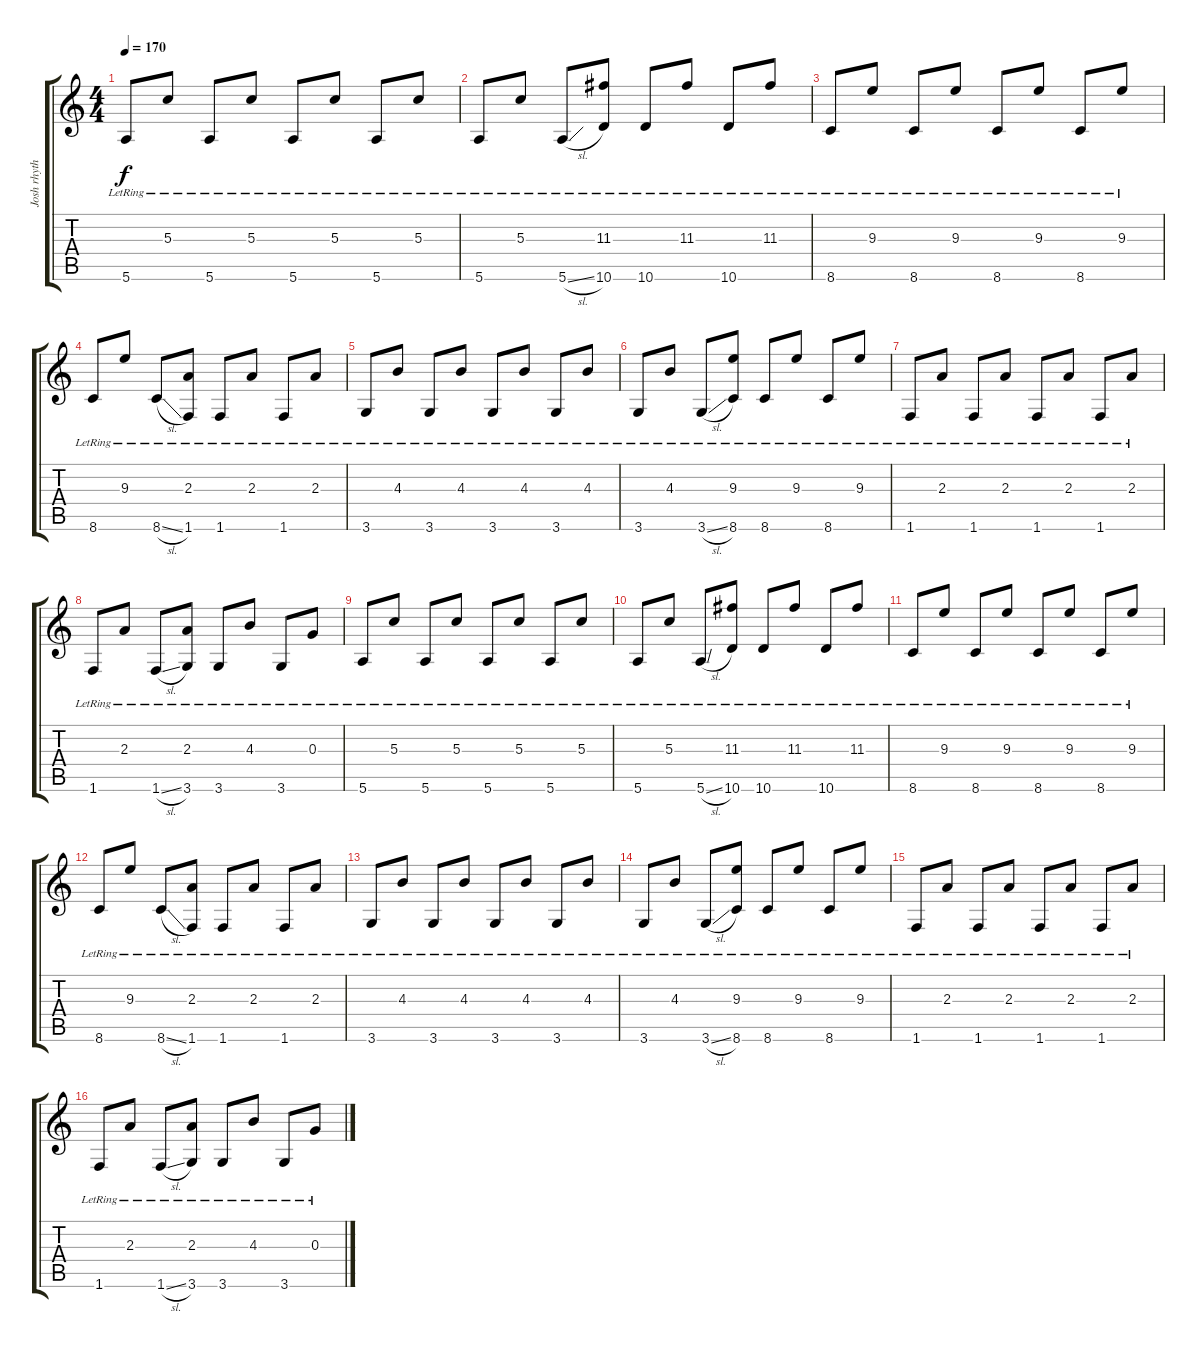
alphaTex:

\track ("Josh rhythm" "Josh rhyth") {instrument electricguitarjazz}
\staff {score tabs}
\tuning (E4 B3 G3 D3 A2 E2) {hide}
\ts (4 4)
\tempo 170
\clef g2
\ks c
5.6{lr}.8{dy f} 5.3{lr}.8 5.6{lr}.8 5.3{lr}.8 5.6{lr}.8 5.3{lr}.8 5.6{lr}.8 5.3{lr}.8 |
5.6{lr}.8 5.3{lr}.8 5.6{sl lr}.8 (11.3{lr} 10.6{lr}).8 10.6{lr}.8 11.3{lr}.8 10.6{lr}.8 11.3{lr}.8 |
8.6{lr}.8 9.3{lr}.8 8.6{lr}.8 9.3{lr}.8 8.6{lr}.8 9.3{lr}.8 8.6{lr}.8 9.3{lr}.8 |
8.6{lr}.8 9.3{lr}.8 8.6{sl lr}.8 (2.3{lr} 1.6{lr}).8 1.6{lr}.8 2.3{lr}.8 1.6{lr}.8 2.3{lr}.8 |
3.6{lr}.8 4.3{lr}.8 3.6{lr}.8 4.3{lr}.8 3.6{lr}.8 4.3{lr}.8 3.6{lr}.8 4.3{lr}.8 |
3.6{lr}.8 4.3{lr}.8 3.6{sl lr}.8 (9.3{lr} 8.6).8 8.6{lr}.8 9.3{lr}.8 8.6{lr}.8 9.3{lr}.8 |
1.6{lr}.8 2.3{lr}.8 1.6{lr}.8 2.3{lr}.8 1.6{lr}.8 2.3{lr}.8 1.6{lr}.8 2.3{lr}.8 |
1.6{lr}.8 2.3{lr}.8 1.6{sl lr}.8 (2.3{lr} 3.6{lr}).8 3.6{lr}.8 4.3{lr}.8 3.6{lr}.8 0.3{lr}.8 |
5.6{lr}.8 5.3{lr}.8 5.6{lr}.8 5.3{lr}.8 5.6{lr}.8 5.3{lr}.8 5.6{lr}.8 5.3{lr}.8 |
5.6{lr}.8 5.3{lr}.8 5.6{sl lr}.8 (11.3{lr} 10.6{lr}).8 10.6{lr}.8 11.3{lr}.8 10.6{lr}.8 11.3{lr}.8 |
8.6{lr}.8 9.3{lr}.8 8.6{lr}.8 9.3{lr}.8 8.6{lr}.8 9.3{lr}.8 8.6{lr}.8 9.3{lr}.8 |
8.6{lr}.8 9.3{lr}.8 8.6{sl lr}.8 (2.3{lr} 1.6{lr}).8 1.6{lr}.8 2.3{lr}.8 1.6{lr}.8 2.3{lr}.8 |
3.6{lr}.8 4.3{lr}.8 3.6{lr}.8 4.3{lr}.8 3.6{lr}.8 4.3{lr}.8 3.6{lr}.8 4.3{lr}.8 |
3.6{lr}.8 4.3{lr}.8 3.6{sl lr}.8 (9.3{lr} 8.6).8 8.6{lr}.8 9.3{lr}.8 8.6{lr}.8 9.3{lr}.8 |
1.6{lr}.8 2.3{lr}.8 1.6{lr}.8 2.3{lr}.8 1.6{lr}.8 2.3{lr}.8 1.6{lr}.8 2.3{lr}.8 |
1.6{lr}.8 2.3{lr}.8 1.6{sl lr}.8 (2.3{lr} 3.6{lr}).8 3.6{lr}.8 4.3{lr}.8 3.6{lr}.8 0.3{lr}.8
